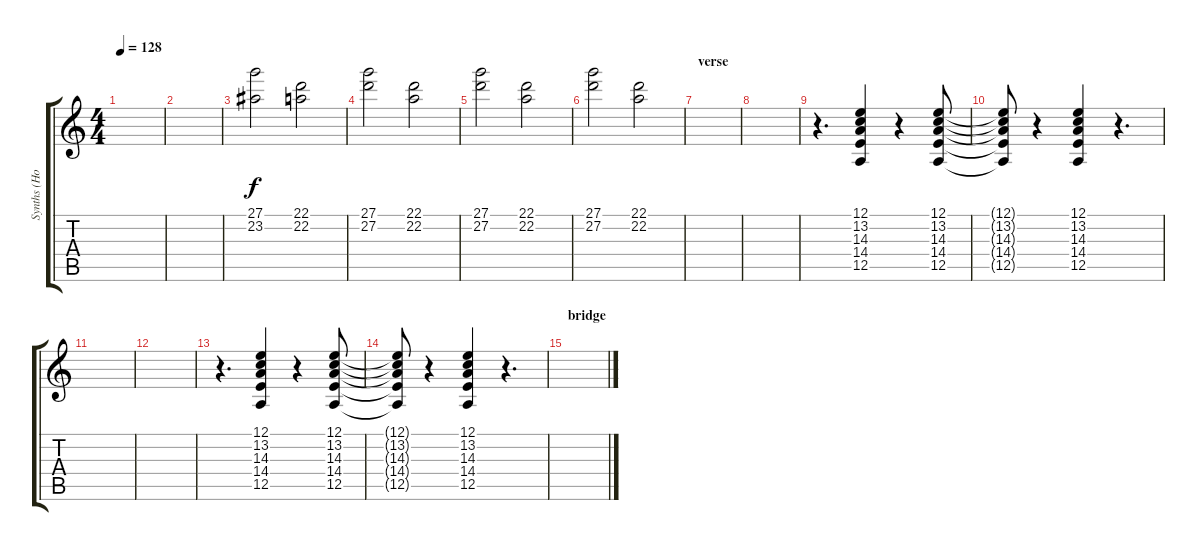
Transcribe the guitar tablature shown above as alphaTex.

\track ("Synths (Hodgson)" "Synths (Ho") {instrument stringensemble1}
\staff {score tabs}
\tuning (E4 B3 G3 D3 A2 E2) {hide}
\ts (4 4)
\tempo 128
\clef g2
\ks c
|
|
(27.1 23.2).2{volume 9} (22.1 22.2).2 |
(27.1 27.2).2 (22.1 22.2).2 |
(27.1 27.2).2 (22.1 22.2).2 |
(27.1 27.2).2 (22.1 22.2).2 |
\section ("" "verse")
|
|
r.4{d} (12.1 13.2 14.3 14.4 12.5).4 r.4 (12.1 13.2 14.3 14.4 12.5).8 |
(12.1{t} 13.2{t} 14.3{t} 14.4{t} 12.5{t}).8 r.4 (12.1 13.2 14.3 14.4 12.5).4 r.4{d} |
|
|
r.4{d} (12.1 13.2 14.3 14.4 12.5).4 r.4 (12.1 13.2 14.3 14.4 12.5).8 |
(12.1{t} 13.2{t} 14.3{t} 14.4{t} 12.5{t}).8 r.4 (12.1 13.2 14.3 14.4 12.5).4 r.4{d} |
\section ("" "bridge")
